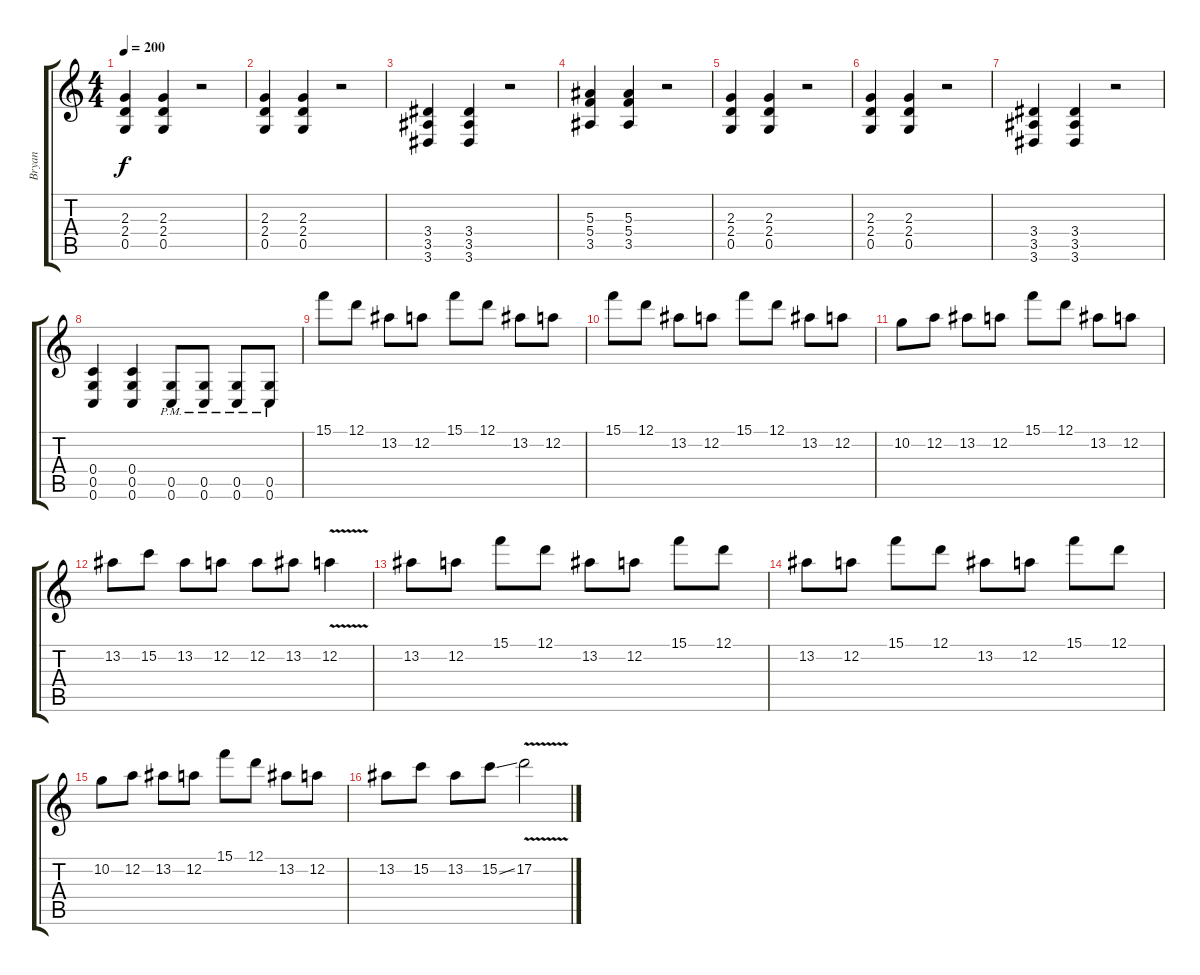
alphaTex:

\track ("Bryan " "Bryan ") {instrument distortionguitar}
\staff {score tabs}
\tuning (D4 A3 F3 C3 G2 C2) {hide}
\ts (4 4)
\tempo 200
\clef g2
\ks c
(2.3 2.4 0.5).4{dy f} (2.3 2.4 0.5).4 r.2 |
(2.3 2.4 0.5).4 (2.3 2.4 0.5).4 r.2 |
(3.4 3.5 3.6).4 (3.4 3.5 3.6).4 r.2 |
(5.3 5.4 3.5).4 (5.3 5.4 3.5).4 r.2 |
(2.3 2.4 0.5).4{instrument distortionguitar} (2.3 2.4 0.5).4 r.2 |
(2.3 2.4 0.5).4 (2.3 2.4 0.5).4 r.2 |
(3.4 3.5 3.6).4 (3.4 3.5 3.6).4 r.2 |
(0.4 0.5 0.6).4 (0.4 0.5 0.6).4 (0.5{pm} 0.6{pm}).8 (0.5{pm} 0.6{pm}).8 (0.5{pm} 0.6{pm}).8 (0.5{pm} 0.6{pm}).8 |
15.1.8 12.1.8 13.2.8 12.2.8 15.1.8 12.1.8 13.2.8 12.2.8 |
15.1.8 12.1.8 13.2.8 12.2.8 15.1.8 12.1.8 13.2.8 12.2.8 |
10.2.8 12.2.8 13.2.8 12.2.8 15.1.8 12.1.8 13.2.8 12.2.8 |
13.2.8 15.2.8 13.2.8 12.2.8 12.2.8 13.2.8 12.2{v}.4 |
13.2.8 12.2.8 15.1.8 12.1.8 13.2.8 12.2.8 15.1.8 12.1.8 |
13.2.8 12.2.8 15.1.8 12.1.8 13.2.8 12.2.8 15.1.8 12.1.8 |
10.2.8 12.2.8 13.2.8 12.2.8 15.1.8 12.1.8 13.2.8 12.2.8 |
13.2.8 15.2.8 13.2.8 15.2{ss}.8 17.2{v}.2
